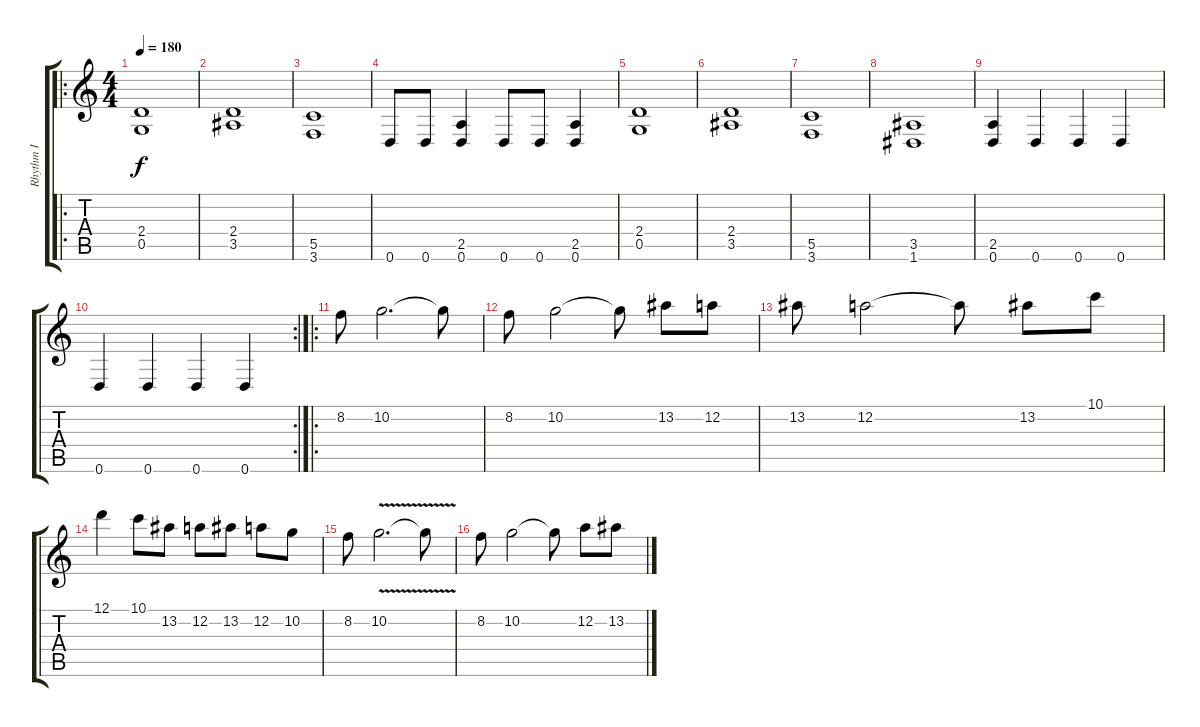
\track ("Rhythm I" "Rhythm I") {instrument distortionguitar}
\staff {score tabs}
\tuning (D4 A3 F3 C3 G2 D2) {hide}
\ro
\ts (4 4)
\tempo 180
\clef g2
\ks c
(2.4 0.5).1{dy f} |
(2.4 3.5).1 |
(5.5 3.6).1 |
0.6.8 0.6.8 (2.5 0.6).4 0.6.8 0.6.8 (2.5 0.6).4 |
(2.4 0.5).1 |
(2.4 3.5).1 |
(5.5 3.6).1 |
(3.5 1.6).1 |
(2.5 0.6).4 0.6.4 0.6.4 0.6.4 |
\rc 2
0.6.4 0.6.4 0.6.4 0.6.4 |
\ro
8.2.8 10.2.2{d} 10.2{t}.8 |
8.2.8 10.2.2 10.2{t}.8 13.2.8 12.2.8 |
13.2.8 12.2.2 12.2{t}.8 13.2.8 10.1.8 |
12.1.4 10.1.8 13.2.8 12.2.8 13.2.8 12.2.8 10.2.8 |
8.2.8 10.2{v}.2{d} 10.2{t}.8 |
8.2.8 10.2.2 10.2{t}.8 12.2.8 13.2.8
